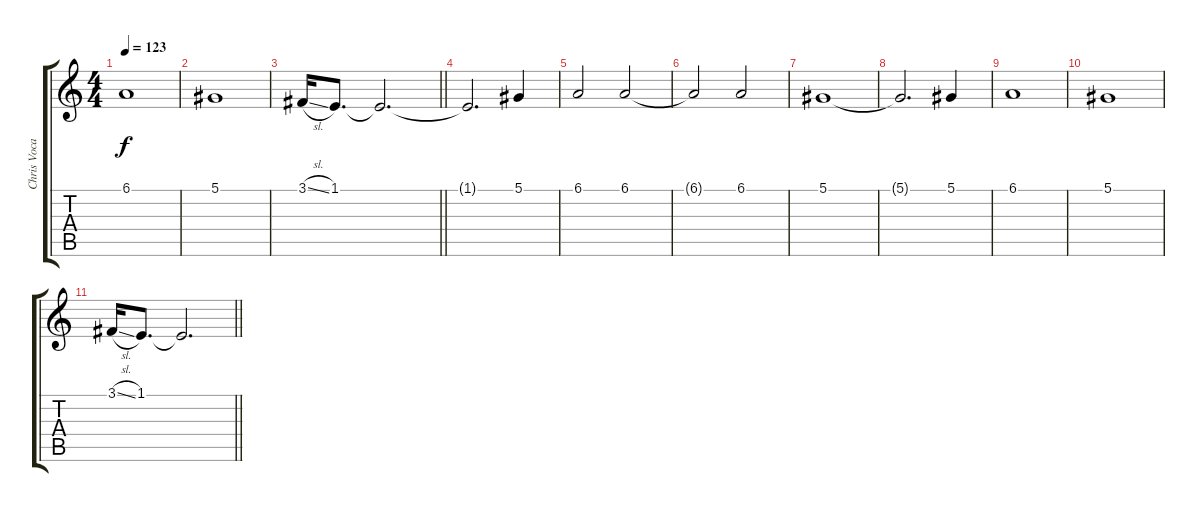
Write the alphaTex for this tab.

\track ("Chris Vocals" "Chris Voca") {instrument lead2sawtooth}
\staff {score tabs}
\tuning (Eb4 Bb3 Gb3 Db3 Ab2 Db2) {hide}
\ts (4 4)
\tempo 123
\clef g2
\ks c
6.1.1{dy f} |
5.1.1 |
\barLineRight lightlight
3.1{sl}.16 1.1.8{d} 1.1{t}.2{d} |
1.1{t}.2{d} 5.1.4 |
6.1.2 6.1.2 |
6.1{t}.2 6.1.2 |
5.1.1 |
5.1{t}.2{d} 5.1.4 |
6.1.1 |
5.1.1 |
\barLineRight lightlight
3.1{sl}.16 1.1.8{d} 1.1{t}.2{d}
